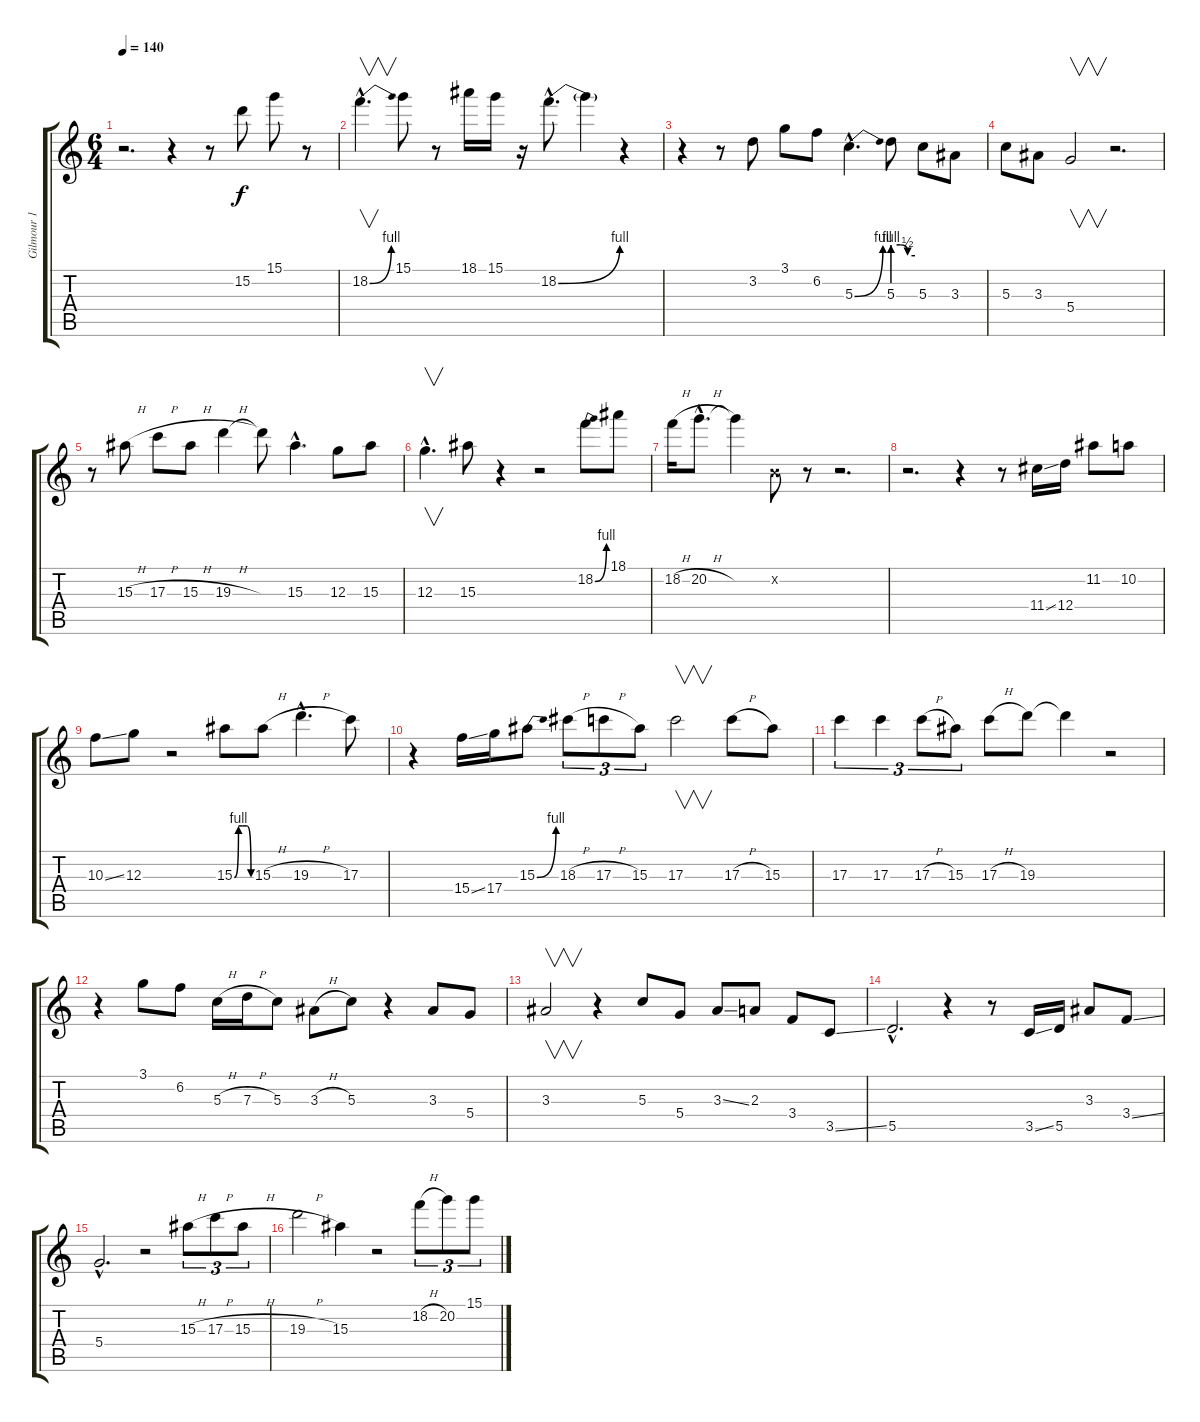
\track ("Gilmour 1" "Gilmour 1") {instrument electricguitarclean}
\staff {score tabs}
\tuning (E4 B3 G3 D3 A2 E2) {hide}
\ts (6 4)
\tempo 140
\clef g2
\ks c
r.2{d dy f} r.4 r.8 15.2.8 15.1.8 r.8 |
18.2{be (bend 0 0 60 4) hac}.4{v d} 15.1.8 r.8 18.1.16 15.1.16 r.16 18.2{be (bend 0 0 60 4) hac}.8{d} 18.2{t}.4 r.4 |
r.4 r.8 3.2.8 3.1.8 6.2.8 5.3{be (bend 0 0 60 4) hac}.4{d} 5.3{be (custom 0 4 20 4 40 2 60 2)}.8 5.3.8 3.3.8 |
5.3.8 3.3.8 5.4.2{v} r.2{d} |
r.8 15.3{h}.8 17.3{h}.8 15.3{h}.8 19.3{h}.4 19.3{t}.8 15.3{hac}.4{d} 12.3.8 15.3.8 |
12.3{hac}.4{v d} 15.3.8 r.4 r.2 18.2{be (bend 0 0 60 4)}.8 18.1.8 |
18.2{h}.16 20.2{h hac}.8{d} 20.2{t}.4 0.2{x}.8 r.8 r.2{d} |
r.2{d} r.4 r.8 11.4{ss}.16 12.4.16 11.2.8 10.2.8 |
10.3{ss}.8 12.3.8 r.2 15.3{be (custom 0 0 15 4 30 4 45 4 60 0)}.8 15.3{h}.8 19.3{h hac}.4{d} 17.3.8 |
r.4 15.4{ss}.16 17.4.16 15.3{be (bend 0 0 60 4)}.8 18.3{h}.8{tu (3 2)} 17.3{h}.8{tu (3 2)} 15.3.8{tu (3 2)} 17.3.2{v} 17.3{h}.8 15.3.8 |
17.3.4{tu (3 2)} 17.3.4{tu (3 2)} 17.3{h}.8{tu (3 2)} 15.3.8{tu (3 2)} 17.3{h}.8 19.3.8 19.3{t}.4 r.2 |
r.4 3.1.8 6.2.8 5.3{h}.16 7.3{h}.16 5.3.8 3.3{h}.8 5.3.8 r.4 3.3.8 5.4.8 |
3.3.2{v} r.4 5.3.8 5.4.8 3.3{ss}.8 2.3.8 3.4.8 3.5{ss}.8 |
5.5{hac}.2{d} r.4 r.8 3.5{ss}.16 5.5.16 3.3.8 3.4{ss}.8 |
5.4{hac}.2{d} r.2 15.3{h}.8{tu (3 2)} 17.3{h}.8{tu (3 2)} 15.3{h}.8{tu (3 2)} |
19.3{h}.2 15.3.4 r.2 18.2{h}.8{tu (3 2)} 20.2.8{tu (3 2)} 15.1.8{tu (3 2)}
